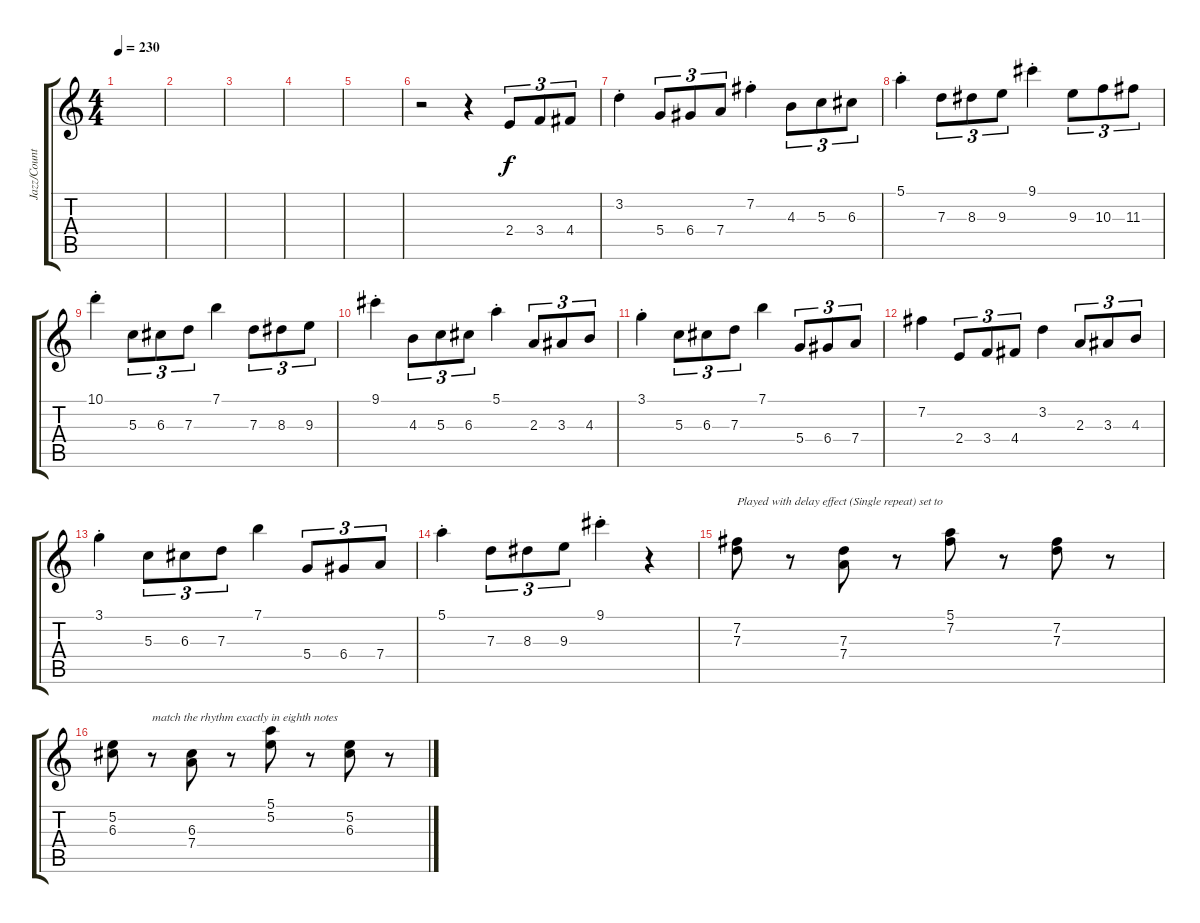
\track ("Jazz/Country Sections" "Jazz/Count") {instrument electricguitarjazz}
\staff {score tabs}
\tuning (E4 B3 G3 D3 A2 E2) {hide}
\ts (4 4)
\tempo 230
\clef g2
\ks c
|
|
|
|
|
r.2 r.4 2.4.8{tu (3 2)} 3.4.8{tu (3 2)} 4.4.8{tu (3 2)} |
3.2{st}.4 5.4.8{tu (3 2)} 6.4.8{tu (3 2)} 7.4.8{tu (3 2)} 7.2{st}.4 4.3.8{tu (3 2)} 5.3.8{tu (3 2)} 6.3.8{tu (3 2)} |
5.1{st}.4 7.3.8{tu (3 2)} 8.3.8{tu (3 2)} 9.3.8{tu (3 2)} 9.1{st}.4 9.3.8{tu (3 2)} 10.3.8{tu (3 2)} 11.3.8{tu (3 2)} |
10.1{st}.4 5.3.8{tu (3 2)} 6.3.8{tu (3 2)} 7.3.8{tu (3 2)} 7.1.4 7.3.8{tu (3 2)} 8.3.8{tu (3 2)} 9.3.8{tu (3 2)} |
9.1{st}.4 4.3.8{tu (3 2)} 5.3.8{tu (3 2)} 6.3.8{tu (3 2)} 5.1{st}.4 2.3.8{tu (3 2)} 3.3.8{tu (3 2)} 4.3.8{tu (3 2)} |
3.1{st}.4 5.3.8{tu (3 2)} 6.3.8{tu (3 2)} 7.3.8{tu (3 2)} 7.1.4 5.4.8{tu (3 2)} 6.4.8{tu (3 2)} 7.4.8{tu (3 2)} |
7.2.4 2.4.8{tu (3 2)} 3.4.8{tu (3 2)} 4.4.8{tu (3 2)} 3.2.4 2.3.8{tu (3 2)} 3.3.8{tu (3 2)} 4.3.8{tu (3 2)} |
3.1{st}.4 5.3.8{tu (3 2)} 6.3.8{tu (3 2)} 7.3.8{tu (3 2)} 7.1.4 5.4.8{tu (3 2)} 6.4.8{tu (3 2)} 7.4.8{tu (3 2)} |
5.1{st}.4 7.3.8{tu (3 2)} 8.3.8{tu (3 2)} 9.3.8{tu (3 2)} 9.1{st}.4 r.4 |
(7.2 7.3).8{txt "Played with delay effect (Single repeat) set to"} r.8 (7.3 7.4).8 r.8 (5.1 7.2).8 r.8 (7.2 7.3).8 r.8 |
(5.2 6.3).8 r.8{txt "match the rhythm exactly in eighth notes"} (6.3 7.4).8 r.8 (5.1 5.2).8 r.8 (5.2 6.3).8 r.8
